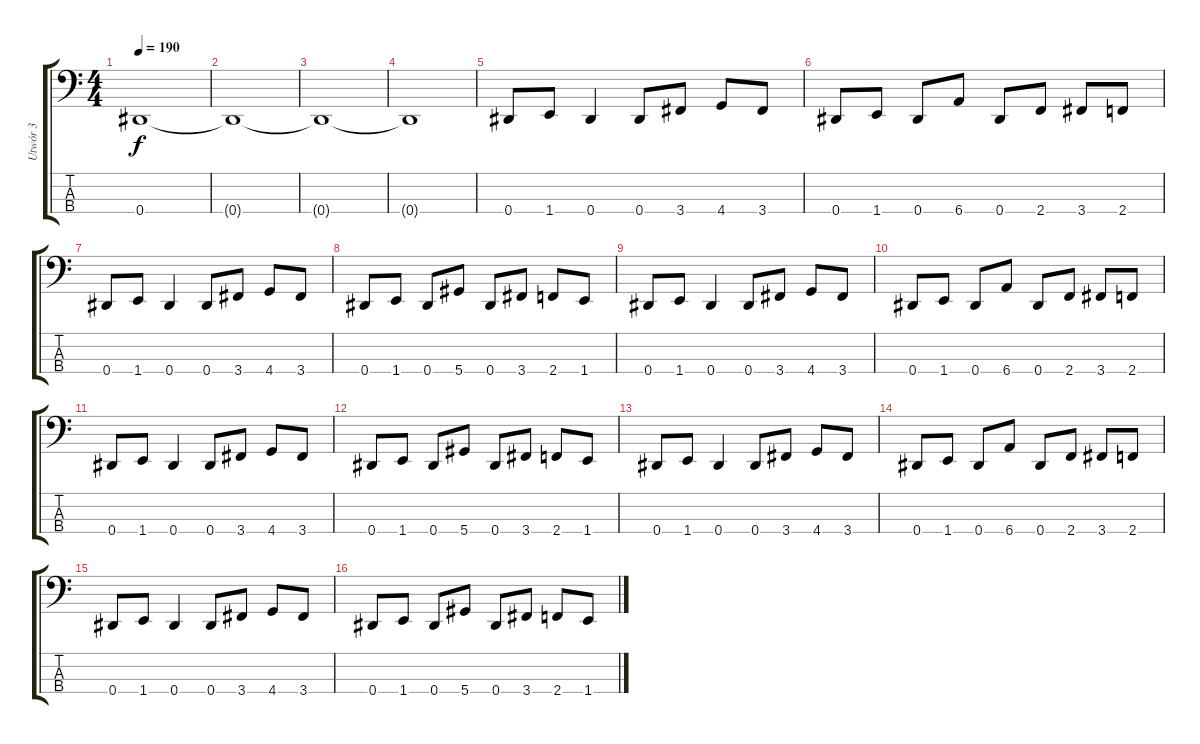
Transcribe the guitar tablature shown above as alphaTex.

\track ("Utwór 3" "Utwór 3") {instrument electricbassfinger}
\staff {score tabs}
\tuning (Gb2 Db2 Ab1 Eb1) {hide}
\ts (4 4)
\tempo 190
\clef f4
\ks c
0.4{t}.1{dy f} |
0.4{t}.1 |
0.4{t}.1 |
0.4{t}.1 |
0.4.8 1.4.8 0.4.4 0.4.8 3.4.8 4.4.8 3.4.8 |
0.4.8 1.4.8 0.4.8 6.4.8 0.4.8 2.4.8 3.4.8 2.4.8 |
0.4.8 1.4.8 0.4.4 0.4.8 3.4.8 4.4.8 3.4.8 |
0.4.8 1.4.8 0.4.8 5.4.8 0.4.8 3.4.8 2.4.8 1.4.8 |
0.4.8 1.4.8 0.4.4 0.4.8 3.4.8 4.4.8 3.4.8 |
0.4.8 1.4.8 0.4.8 6.4.8 0.4.8 2.4.8 3.4.8 2.4.8 |
0.4.8 1.4.8 0.4.4 0.4.8 3.4.8 4.4.8 3.4.8 |
0.4.8 1.4.8 0.4.8 5.4.8 0.4.8 3.4.8 2.4.8 1.4.8 |
0.4.8 1.4.8 0.4.4 0.4.8 3.4.8 4.4.8 3.4.8 |
0.4.8 1.4.8 0.4.8 6.4.8 0.4.8 2.4.8 3.4.8 2.4.8 |
0.4.8 1.4.8 0.4.4 0.4.8 3.4.8 4.4.8 3.4.8 |
0.4.8 1.4.8 0.4.8 5.4.8 0.4.8 3.4.8 2.4.8 1.4.8
